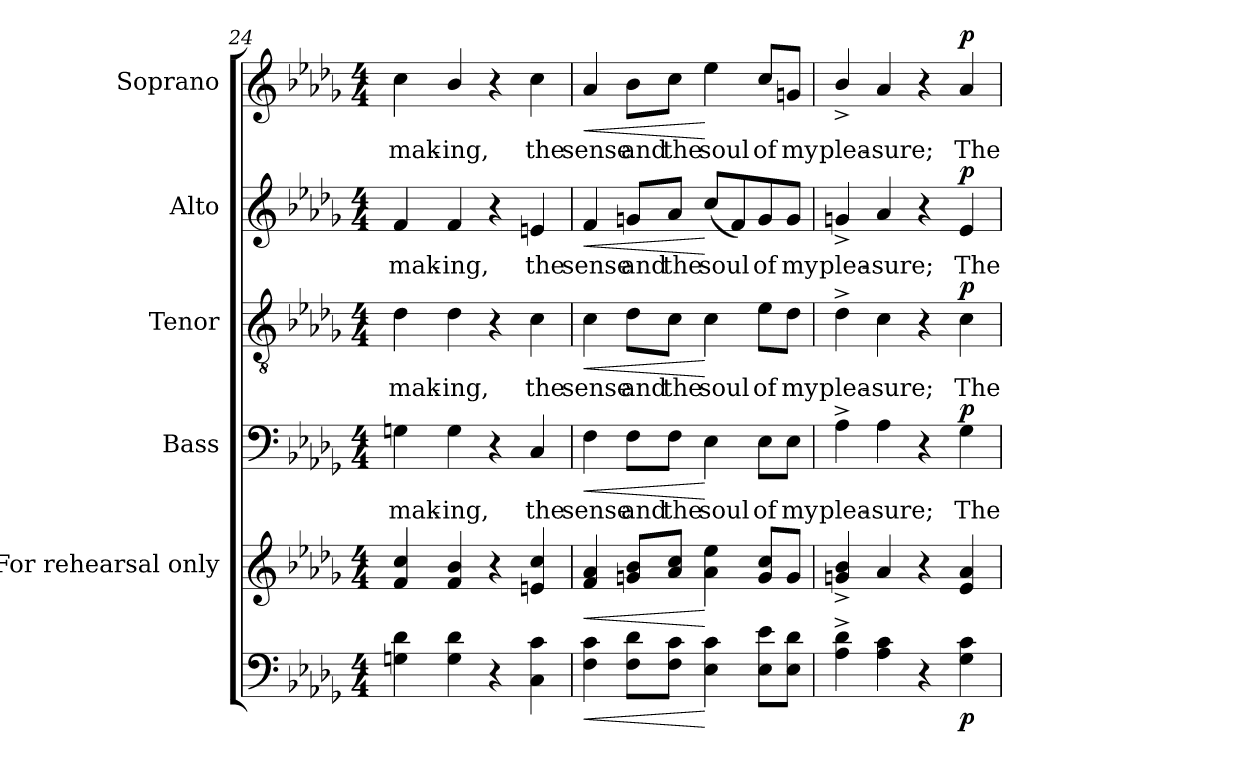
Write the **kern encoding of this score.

**kern	**dynam	**kern	**dynam	**kern	**text	**dynam	**kern	**text	**dynam	**kern	**text	**dynam	**kern	**text	**dynam
*part6	*part6	*part5	*part5	*part4	*part4	*part4	*part3	*part3	*part3	*part2	*part2	*part2	*part1	*part1	*part1
*staff6	*staff6	*staff5	*staff5	*staff4	*staff4	*staff4	*staff3	*staff3	*staff3	*staff2	*staff2	*staff2	*staff1	*staff1	*staff1
*	*	*I"For  rehearsal  only	*	*I"Bass	*	*	*I"Tenor	*	*	*I"Alto	*	*	*I"Soprano	*	*
*	*	*	*	*I'B	*	*	*I'T	*	*	*I'A	*	*	*I'S	*	*
!!LO:LB:g=z
*clefF4	*	*clefG2	*	*clefF4	*	*	*clefGv2	*	*	*clefG2	*	*	*clefG2	*	*
*	*	*	*	*	*	*	*ITrd7c12	*	*	*	*	*	*	*	*
*k[b-e-a-d-g-]	*	*k[b-e-a-d-g-]	*	*k[b-e-a-d-g-]	*	*	*k[b-e-a-d-g-]	*	*	*k[b-e-a-d-g-]	*	*	*k[b-e-a-d-g-]	*	*
*D-:	*	*D-:	*	*D-:	*	*	*D-:	*	*	*D-:	*	*	*D-:	*	*
*M4/4	*	*M4/4	*	*M4/4	*	*	*M4/4	*	*	*M4/4	*	*	*M4/4	*	*
=24	=24	=24	=24	=24	=24	=24	=24	=24	=24	=24	=24	=24	=24	=24	=24
!	!	!	!	!	!LO:LY:b:color=#000000	!	!	!	!	!	!	!	!	!	!
!	!	!	!	!	!	!	!	!LO:LY:b:color=#000000	!	!	!	!	!	!	!
!	!	!	!	!	!	!	!	!	!	!	!LO:LY:b:color=#000000	!	!	!	!
!	!	!	!	!	!	!	!	!	!	!	!	!	!	!LO:LY:b:color=#000000	!
4Gni\ 4d-i	.	4fi/ 4cci	.	4Gni\	mak-	.	4D-i\	mak-	.	4fi/	mak-	.	4cci\	mak-	.
!	!	!	!	!	!LO:LY:b:color=#000000	!	!	!	!	!	!	!	!	!	!
!	!	!	!	!	!	!	!	!LO:LY:b:color=#000000	!	!	!	!	!	!	!
!	!	!	!	!	!	!	!	!	!	!	!LO:LY:b:color=#000000	!	!	!	!
!	!	!	!	!	!	!	!	!	!	!	!	!	!	!LO:LY:b:color=#000000	!
4Gi\ 4d-i	.	4fi/ 4b-i	.	4Gi\	-ing,	.	4D-i\	-ing,	.	4fi/	-ing,	.	4b-i/	-ing,	.
4r	.	4r	.	4r	.	.	4r	.	.	4r	.	.	4r	.	.
!	!	!	!	!	!LO:LY:b:color=#000000	!	!	!	!	!	!	!	!	!	!
!	!	!	!	!	!	!	!	!LO:LY:b:color=#000000	!	!	!	!	!	!	!
!	!	!	!	!	!	!	!	!	!	!	!LO:LY:b:color=#000000	!	!	!	!
!	!	!	!	!	!	!	!	!	!	!	!	!	!	!LO:LY:b:color=#000000	!
4Ci\ 4ci	.	4eni/ 4cci	.	4Ci/	the	.	4Ci\	the	.	4eni/	the	.	4cci\	the	.
=25	=25	=25	=25	=25	=25	=25	=25	=25	=25	=25	=25	=25	=25	=25	=25
!	!LO:HP:b	!	!LO:HP:b	!	!	!	!	!	!	!	!	!	!	!	!
!	!	!	!	!	!LO:LY:b:color=#000000	!LO:HP:b	!	!	!	!	!	!	!	!	!
!	!	!	!	!	!	!	!	!LO:LY:b:color=#000000	!LO:HP:b	!	!	!	!	!	!
!	!	!	!	!	!	!	!	!	!	!	!LO:LY:b:color=#000000	!LO:HP:b	!	!	!
!	!	!	!	!	!	!	!	!	!	!	!	!	!	!LO:LY:b:color=#000000	!LO:HP:b
4Fi\ 4ci	<	4fi/ 4a-i	<	4Fi\	sense	<	4Ci\	sense	<	4fi/	sense	<	4a-i/	sense	<
!	!	!	!	!	!LO:LY:b:color=#000000	!	!	!	!	!	!	!	!	!	!
!	!	!	!	!	!	!	!	!LO:LY:b:color=#000000	!	!	!	!	!	!	!
!	!	!	!	!	!	!	!	!	!	!	!LO:LY:b:color=#000000	!	!	!	!
!	!	!	!	!	!	!	!	!	!	!	!	!	!	!LO:LY:b:color=#000000	!
8Fi\ 8d-iL	.	8gni/ 8b-iL	.	8Fi\L	and	.	8D-i\L	and	.	8gni/L	and	.	8b-i\L	and	.
!	!	!	!	!	!LO:LY:b:color=#000000	!	!	!	!	!	!	!	!	!	!
!	!	!	!	!	!	!	!	!LO:LY:b:color=#000000	!	!	!	!	!	!	!
!	!	!	!	!	!	!	!	!	!	!	!LO:LY:b:color=#000000	!	!	!	!
!	!	!	!	!	!	!	!	!	!	!	!	!	!	!LO:LY:b:color=#000000	!
8Fi\ 8ciJ	.	8a-i/ 8cciJ	.	8Fi\J	the	.	8Ci\J	the	.	8a-i/J	the	.	8cci\J	the	.
!	!	!	!	!	!LO:LY:b:color=#000000	!	!	!	!	!	!	!	!	!	!
!	!	!	!	!	!	!	!	!LO:LY:b:color=#000000	!	!	!	!	!	!	!
!	!	!	!	!	!	!	!	!	!	!	!LO:LY:b:color=#000000	!	!	!	!
!	!	!	!	!	!	!	!	!	!	!	!	!	!	!LO:LY:b:color=#000000	!
4E-i\ 4ci	[	4a-i\ 4ee-i	[	4E-i\	soul	[	4Ci\	soul	[	(8cci/L	soul	[	4ee-i\	soul	[
.	.	.	.	.	.	.	.	.	.	8fi/)	.	.	.	.	.
!	!	!	!	!	!LO:LY:b:color=#000000	!	!	!	!	!	!	!	!	!	!
!	!	!	!	!	!	!	!	!LO:LY:b:color=#000000	!	!	!	!	!	!	!
!	!	!	!	!	!	!	!	!	!	!	!LO:LY:b:color=#000000	!	!	!	!
!	!	!	!	!	!	!	!	!	!	!	!	!	!	!LO:LY:b:color=#000000	!
8E-i\ 8e-iL	.	8gi/ 8cciL	.	8E-i\L	of	.	8E-i\L	of	.	8gi/	of	.	8cci/L	of	.
!	!	!	!	!	!LO:LY:b:color=#000000	!	!	!	!	!	!	!	!	!	!
!	!	!	!	!	!	!	!	!LO:LY:b:color=#000000	!	!	!	!	!	!	!
!	!	!	!	!	!	!	!	!	!	!	!LO:LY:b:color=#000000	!	!	!	!
!	!	!	!	!	!	!	!	!	!	!	!	!	!	!LO:LY:b:color=#000000	!
8E-i\ 8d-iJ	.	8gi/J	.	8E-i\J	my	.	8D-i\J	my	.	8gi/J	my	.	8gni/J	my	.
=26	=26	=26	=26	=26	=26	=26	=26	=26	=26	=26	=26	=26	=26	=26	=26
!	!	!	!	!	!LO:LY:b:color=#000000	!	!	!	!	!	!	!	!	!	!
!	!	!	!	!	!	!	!	!LO:LY:b:color=#000000	!	!	!	!	!	!	!
!	!	!	!	!	!	!	!	!	!	!	!LO:LY:b:color=#000000	!	!	!	!
!	!	!	!	!	!	!	!	!	!	!	!	!	!	!LO:LY:b:color=#000000	!
4A-i\^ 4d-i^	.	4gni/^ 4b-i^	.	4A-^i\	plea-	.	4D-^i\	plea-	.	4gn^i/	plea-	.	4b-^i/	plea-	.
!	!	!	!	!	!LO:LY:b:color=#000000	!	!	!	!	!	!	!	!	!	!
!	!	!	!	!	!	!	!	!LO:LY:b:color=#000000	!	!	!	!	!	!	!
!	!	!	!	!	!	!	!	!	!	!	!LO:LY:b:color=#000000	!	!	!	!
!	!	!	!	!	!	!	!	!	!	!	!	!	!	!LO:LY:b:color=#000000	!
4A-i\ 4ci	.	4a-i/	.	4A-i\	-sure;	.	4Ci\	-sure;	.	4a-i/	-sure;	.	4a-i/	-sure;	.
4r	.	4r	.	4r	.	.	4r	.	.	4r	.	.	4r	.	.
!	!	!	!	!	!LO:LY:b:color=#000000	!	!	!	!	!	!	!	!	!	!
!	!	!	!	!	!	!	!	!LO:LY:b:color=#000000	!	!	!	!	!	!	!
!	!	!	!	!	!	!	!	!	!	!	!LO:LY:b:color=#000000	!	!	!	!
!	!	!	!	!	!	!	!	!	!	!	!	!	!	!LO:LY:b:color=#000000	!
4G-i\ 4ci	p	4e-i/ 4a-i	.	4G-i\	The	p	4Ci\	The	p	4e-i/	The	p	4a-i/	The	p
=	=	=	=	=	=	=	=	=	=	=	=	=	=	=	=
*-	*-	*-	*-	*-	*-	*-	*-	*-	*-	*-	*-	*-	*-	*-	*-
